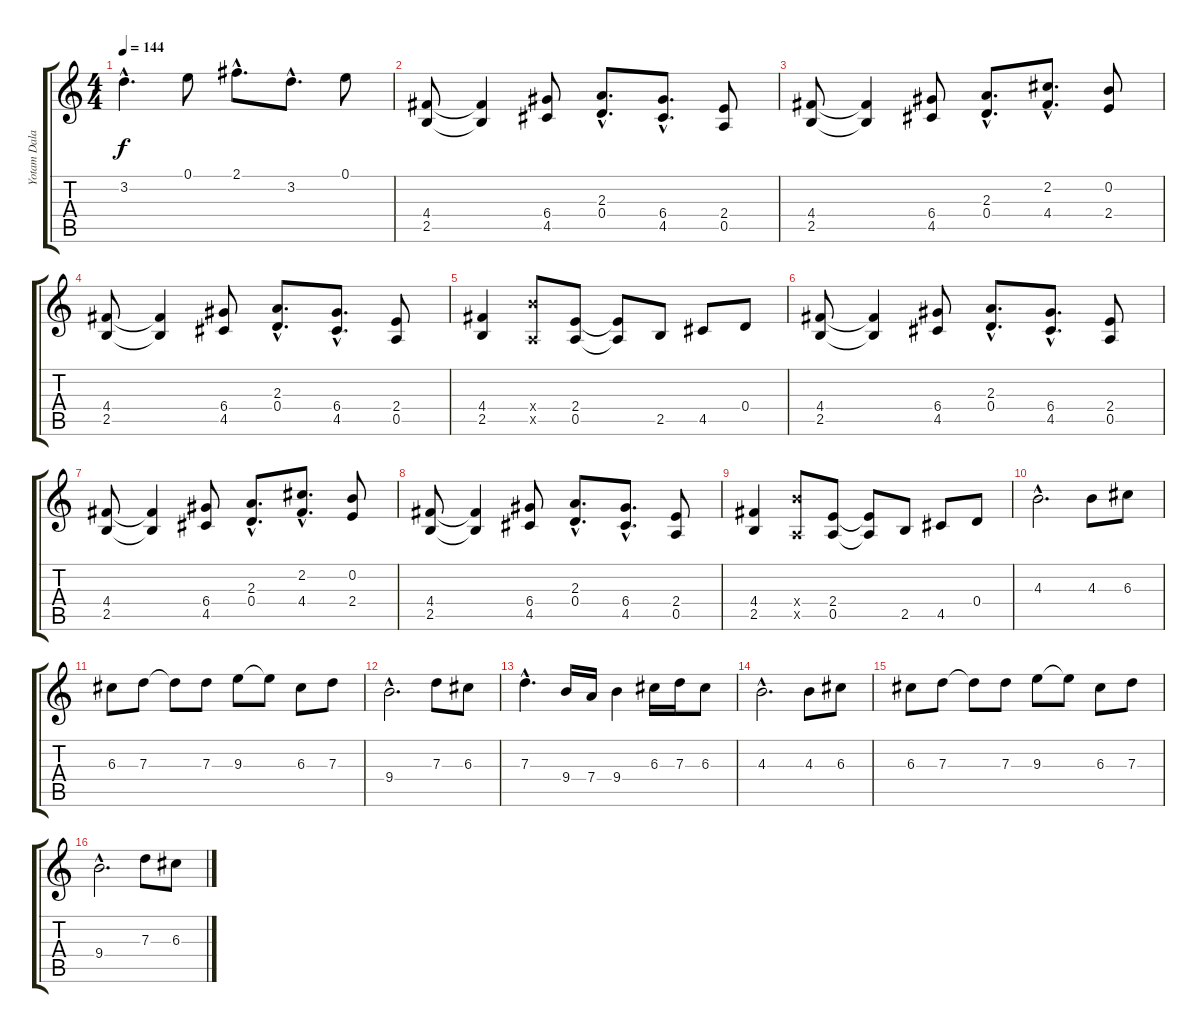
\track ("Yotam Dalal" "Yotam Dala") {instrument overdrivenguitar}
\staff {score tabs}
\tuning (E4 B3 G3 D3 A2 E2) {hide}
\ts (4 4)
\tempo 144
\clef g2
\ks c
3.2{hac}.4{d dy f} 0.1.8 2.1{hac}.8{d} 3.2{hac}.8{d} 0.1.8 |
(4.4 2.5).8 (4.4{t} 2.5{t}).4 (6.4 4.5).8 (2.3{hac} 0.4{hac}).8{d} (6.4{hac} 4.5{hac}).8{d} (2.4 0.5).8 |
(4.4 2.5).8 (4.4{t} 2.5{t}).4 (6.4 4.5).8 (2.3{hac} 0.4{hac}).8{d} (2.2{hac} 4.4{hac}).8{d} (0.2 2.4).8 |
(4.4 2.5).8 (4.4{t} 2.5{t}).4 (6.4 4.5).8 (2.3{hac} 0.4{hac}).8{d} (6.4{hac} 4.5{hac}).8{d} (2.4 0.5).8 |
(4.4 2.5).4 (9.4{x} 0.5{x}).8 (2.4 0.5).8 (2.4{t} 0.5{t}).8 2.5.8 4.5.8 0.4.8 |
(4.4 2.5).8 (4.4{t} 2.5{t}).4 (6.4 4.5).8 (2.3{hac} 0.4{hac}).8{d} (6.4{hac} 4.5{hac}).8{d} (2.4 0.5).8 |
(4.4 2.5).8 (4.4{t} 2.5{t}).4 (6.4 4.5).8 (2.3{hac} 0.4{hac}).8{d} (2.2{hac} 4.4{hac}).8{d} (0.2 2.4).8 |
(4.4 2.5).8 (4.4{t} 2.5{t}).4 (6.4 4.5).8 (2.3{hac} 0.4{hac}).8{d} (6.4{hac} 4.5{hac}).8{d} (2.4 0.5).8 |
(4.4 2.5).4 (9.4{x} 0.5{x}).8 (2.4 0.5).8 (2.4{t} 0.5{t}).8 2.5.8 4.5.8 0.4.8 |
4.3{hac}.2{d} 4.3.8 6.3.8 |
6.3.8 7.3.8 7.3{t}.8 7.3.8 9.3.8 9.3{t}.8 6.3.8 7.3.8 |
9.4{hac}.2{d} 7.3.8 6.3.8 |
7.3{hac}.4{d} 9.4.16 7.4.16 9.4.4 6.3.16 7.3.16 6.3.8 |
4.3{hac}.2{d} 4.3.8 6.3.8 |
6.3.8 7.3.8 7.3{t}.8 7.3.8 9.3.8 9.3{t}.8 6.3.8 7.3.8 |
9.4{hac}.2{d} 7.3.8 6.3.8
